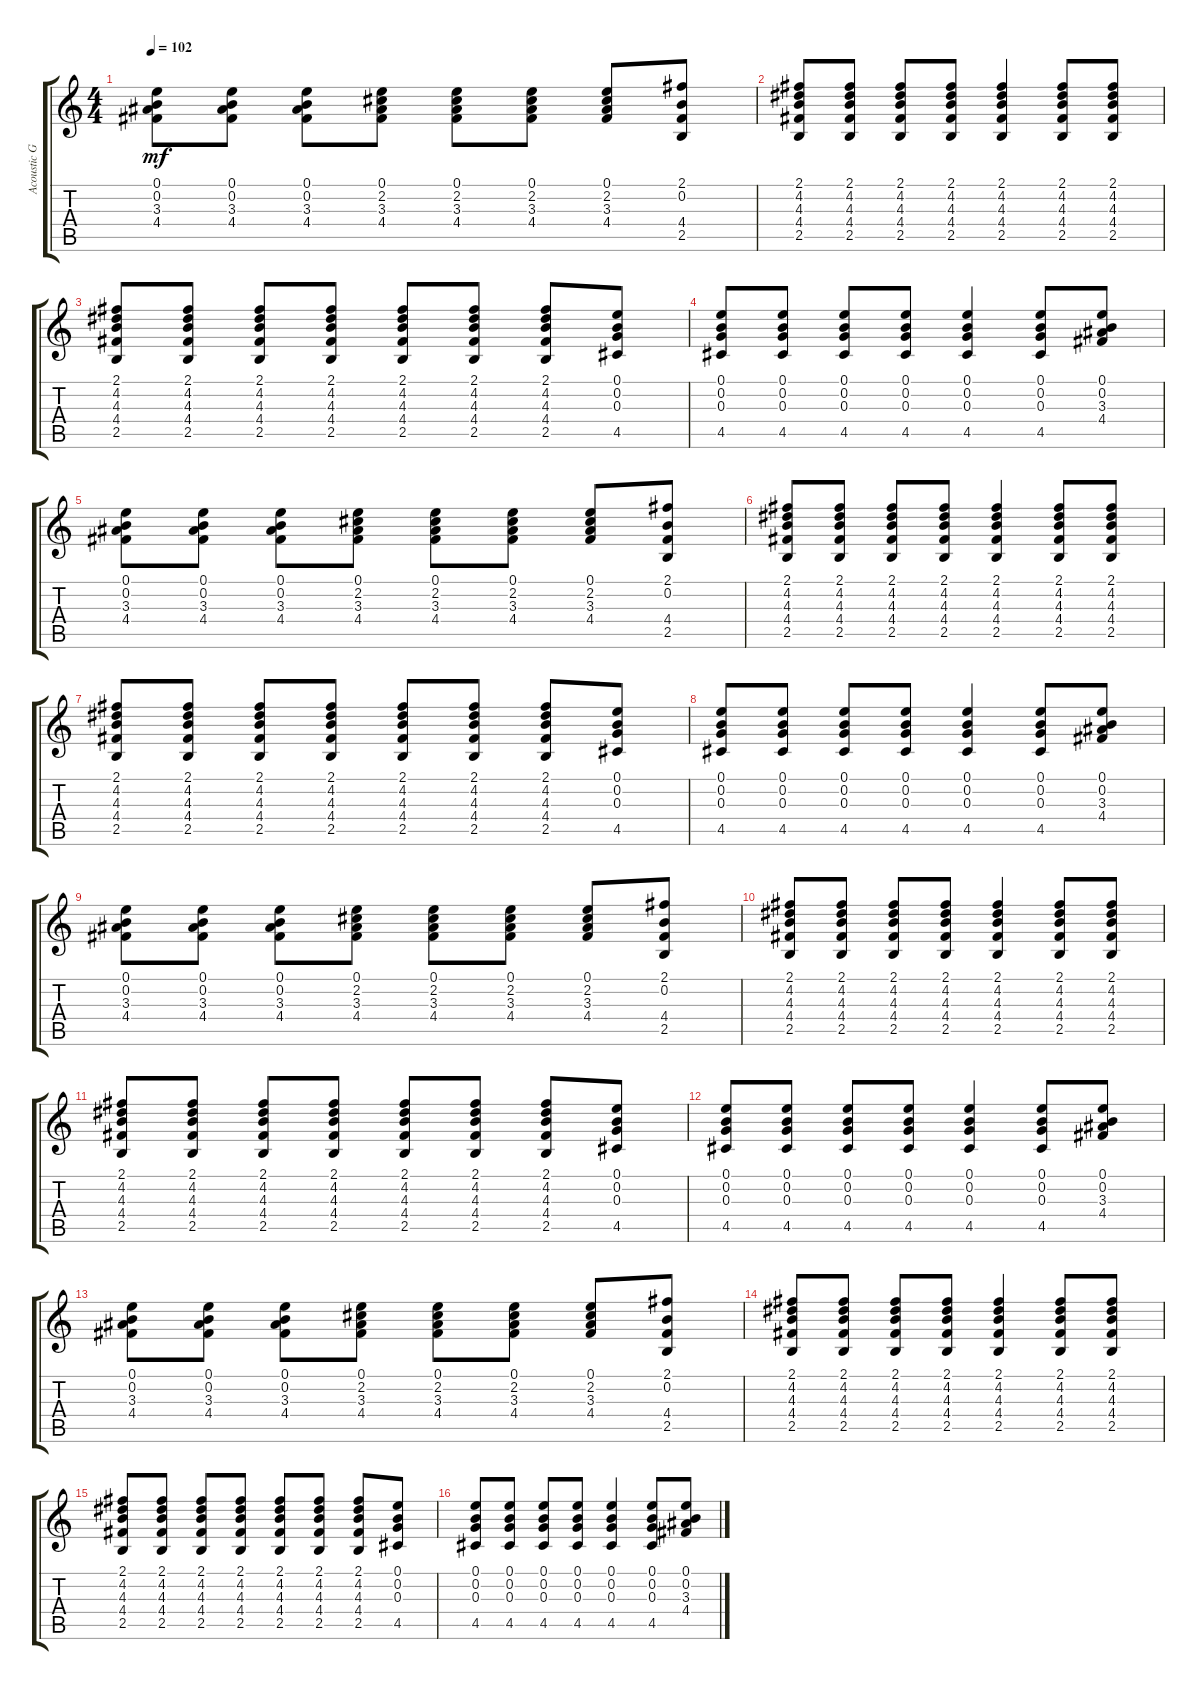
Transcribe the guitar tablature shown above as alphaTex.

\track ("Acoustic Guitar II" "Acoustic G") {instrument acousticguitarsteel}
\staff {score tabs}
\tuning (E4 B3 G3 D3 A2 E2) {hide}
\ts (4 4)
\tempo 102
\clef g2
\ks c
(0.1 0.2 3.3 4.4).8{dy mf} (0.1 0.2 3.3 4.4).8 (0.1 0.2 3.3 4.4).8 (0.1 2.2 3.3 4.4).8 (0.1 2.2 3.3 4.4).8 (0.1 2.2 3.3 4.4).8 (0.1 2.2 3.3 4.4).8 (2.1 0.2 4.4 2.5).8 |
(2.1 4.2 4.3 4.4 2.5).8 (2.1 4.2 4.3 4.4 2.5).8 (2.1 4.2 4.3 4.4 2.5).8 (2.1 4.2 4.3 4.4 2.5).8 (2.1 4.2 4.3 4.4 2.5).4 (2.1 4.2 4.3 4.4 2.5).8 (2.1 4.2 4.3 4.4 2.5).8 |
(2.1 4.2 4.3 4.4 2.5).8 (2.1 4.2 4.3 4.4 2.5).8 (2.1 4.2 4.3 4.4 2.5).8 (2.1 4.2 4.3 4.4 2.5).8 (2.1 4.2 4.3 4.4 2.5).8 (2.1 4.2 4.3 4.4 2.5).8 (2.1 4.2 4.3 4.4 2.5).8 (0.1 0.2 0.3 4.5).8 |
(0.1 0.2 0.3 4.5).8 (0.1 0.2 0.3 4.5).8 (0.1 0.2 0.3 4.5).8 (0.1 0.2 0.3 4.5).8 (0.1 0.2 0.3 4.5).4 (0.1 0.2 0.3 4.5).8 (0.1 0.2 3.3 4.4).8 |
(0.1 0.2 3.3 4.4).8 (0.1 0.2 3.3 4.4).8 (0.1 0.2 3.3 4.4).8 (0.1 2.2 3.3 4.4).8 (0.1 2.2 3.3 4.4).8 (0.1 2.2 3.3 4.4).8 (0.1 2.2 3.3 4.4).8 (2.1 0.2 4.4 2.5).8 |
(2.1 4.2 4.3 4.4 2.5).8 (2.1 4.2 4.3 4.4 2.5).8 (2.1 4.2 4.3 4.4 2.5).8 (2.1 4.2 4.3 4.4 2.5).8 (2.1 4.2 4.3 4.4 2.5).4 (2.1 4.2 4.3 4.4 2.5).8 (2.1 4.2 4.3 4.4 2.5).8 |
(2.1 4.2 4.3 4.4 2.5).8 (2.1 4.2 4.3 4.4 2.5).8 (2.1 4.2 4.3 4.4 2.5).8 (2.1 4.2 4.3 4.4 2.5).8 (2.1 4.2 4.3 4.4 2.5).8 (2.1 4.2 4.3 4.4 2.5).8 (2.1 4.2 4.3 4.4 2.5).8 (0.1 0.2 0.3 4.5).8 |
(0.1 0.2 0.3 4.5).8 (0.1 0.2 0.3 4.5).8 (0.1 0.2 0.3 4.5).8 (0.1 0.2 0.3 4.5).8 (0.1 0.2 0.3 4.5).4 (0.1 0.2 0.3 4.5).8 (0.1 0.2 3.3 4.4).8 |
(0.1 0.2 3.3 4.4).8 (0.1 0.2 3.3 4.4).8 (0.1 0.2 3.3 4.4).8 (0.1 2.2 3.3 4.4).8 (0.1 2.2 3.3 4.4).8 (0.1 2.2 3.3 4.4).8 (0.1 2.2 3.3 4.4).8 (2.1 0.2 4.4 2.5).8 |
(2.1 4.2 4.3 4.4 2.5).8 (2.1 4.2 4.3 4.4 2.5).8 (2.1 4.2 4.3 4.4 2.5).8 (2.1 4.2 4.3 4.4 2.5).8 (2.1 4.2 4.3 4.4 2.5).4 (2.1 4.2 4.3 4.4 2.5).8 (2.1 4.2 4.3 4.4 2.5).8 |
(2.1 4.2 4.3 4.4 2.5).8 (2.1 4.2 4.3 4.4 2.5).8 (2.1 4.2 4.3 4.4 2.5).8 (2.1 4.2 4.3 4.4 2.5).8 (2.1 4.2 4.3 4.4 2.5).8 (2.1 4.2 4.3 4.4 2.5).8 (2.1 4.2 4.3 4.4 2.5).8 (0.1 0.2 0.3 4.5).8 |
(0.1 0.2 0.3 4.5).8 (0.1 0.2 0.3 4.5).8 (0.1 0.2 0.3 4.5).8 (0.1 0.2 0.3 4.5).8 (0.1 0.2 0.3 4.5).4 (0.1 0.2 0.3 4.5).8 (0.1 0.2 3.3 4.4).8 |
(0.1 0.2 3.3 4.4).8 (0.1 0.2 3.3 4.4).8 (0.1 0.2 3.3 4.4).8 (0.1 2.2 3.3 4.4).8 (0.1 2.2 3.3 4.4).8 (0.1 2.2 3.3 4.4).8 (0.1 2.2 3.3 4.4).8 (2.1 0.2 4.4 2.5).8 |
(2.1 4.2 4.3 4.4 2.5).8 (2.1 4.2 4.3 4.4 2.5).8 (2.1 4.2 4.3 4.4 2.5).8 (2.1 4.2 4.3 4.4 2.5).8 (2.1 4.2 4.3 4.4 2.5).4 (2.1 4.2 4.3 4.4 2.5).8 (2.1 4.2 4.3 4.4 2.5).8 |
(2.1 4.2 4.3 4.4 2.5).8 (2.1 4.2 4.3 4.4 2.5).8 (2.1 4.2 4.3 4.4 2.5).8 (2.1 4.2 4.3 4.4 2.5).8 (2.1 4.2 4.3 4.4 2.5).8 (2.1 4.2 4.3 4.4 2.5).8 (2.1 4.2 4.3 4.4 2.5).8 (0.1 0.2 0.3 4.5).8 |
(0.1 0.2 0.3 4.5).8 (0.1 0.2 0.3 4.5).8 (0.1 0.2 0.3 4.5).8 (0.1 0.2 0.3 4.5).8 (0.1 0.2 0.3 4.5).4 (0.1 0.2 0.3 4.5).8 (0.1 0.2 3.3 4.4).8
